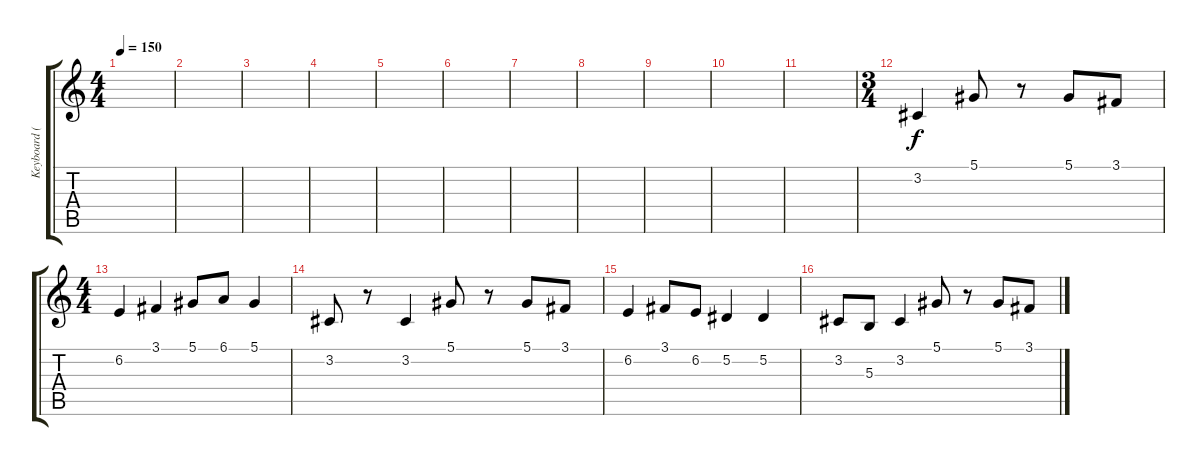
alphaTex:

\track ("Keyboard (Intro)" "Keyboard (") {instrument frenchhorn}
\staff {score tabs}
\tuning (Eb4 Bb3 Gb3 Db3 Ab2 Eb2) {hide}
\ts (4 4)
\tempo 150
\clef g2
\ks c
|
|
|
|
|
|
|
|
|
|
|
\ts (3 4)
3.2.4 5.1.8 r.8 5.1.8 3.1.8 |
\ts (4 4)
6.2.4 3.1.4 5.1.8 6.1.8 5.1.4 |
3.2.8 r.8 3.2.4 5.1.8 r.8 5.1.8 3.1.8 |
6.2.4 3.1.8 6.2.8 5.2.4 5.2.4 |
3.2.8 5.3.8 3.2.4 5.1.8 r.8 5.1.8 3.1.8
